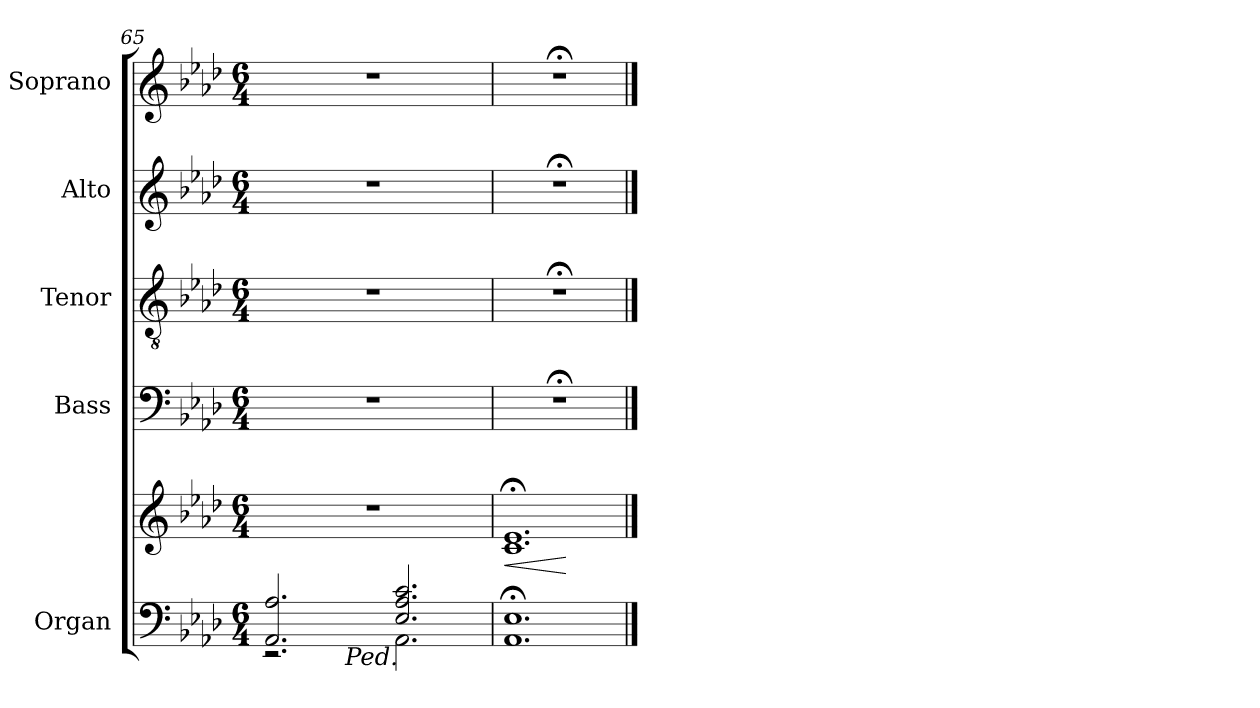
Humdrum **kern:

**kern	**kern	**dynam	**kern	**kern	**kern	**kern
*part5	*part5	*part5	*part4	*part3	*part2	*part1
*staff6	*staff5	*staff5/6	*staff4	*staff3	*staff2	*staff1
*I"Organ	*	*	*I"Bass	*I"Tenor	*I"Alto	*I"Soprano
*I'Org.	*	*	*	*	*	*
*clefF4	*clefG2	*	*clefF4	*clefGv2	*clefG2	*clefG2
*k[b-e-a-d-]	*k[b-e-a-d-]	*	*k[b-e-a-d-]	*k[b-e-a-d-]	*k[b-e-a-d-]	*k[b-e-a-d-]
*A-:	*A-:	*	*A-:	*A-:	*A-:	*A-:
*M6/4	*M6/4	*	*M6/4	*M6/4	*M6/4	*M6/4
=65	=65	=65	=65	=65	=65	=65
*^	*	*	*	*	*	*
*	*^	*	*	*	*	*	*
2.AA-/ 2.A-/	2.rEE	4ryy	1.r	.	1.r	1.r	1.r	1.r
.	.	8ryy	.	.	.	.	.	.
.	.	32ryy	.	.	.	.	.	.
!	!	!LO:TX:b:i:t=Ped.	!	!	!	!	!	!
.	.	1ryy	.	.	.	.	.	.
2.E-/ 2.A-/ 2.c/	2.AA-\	.	.	.	.	.	.	.
.	.	16.ryy	.	.	.	.	.	.
=66	=66	=66	=66	=66	=66	=66	=66	=66
!	!	!	!	!LO:HP:b	!	!	!	!
!	!	!	!	!LO:HP:n=1:b	!	!	!	!
*	*v	*v	*	*	*	*	*	*
1.E-;<	1.AA-	1.c;< 1.e-;<	< >	1.r;<	1.r;<	1.r;<	1.r;<
*v	*v	*	*	*	*	*	*
.	.	] [	.	.	.	.
==	==	==	==	==	==	==
*-	*-	*-	*-	*-	*-	*-
